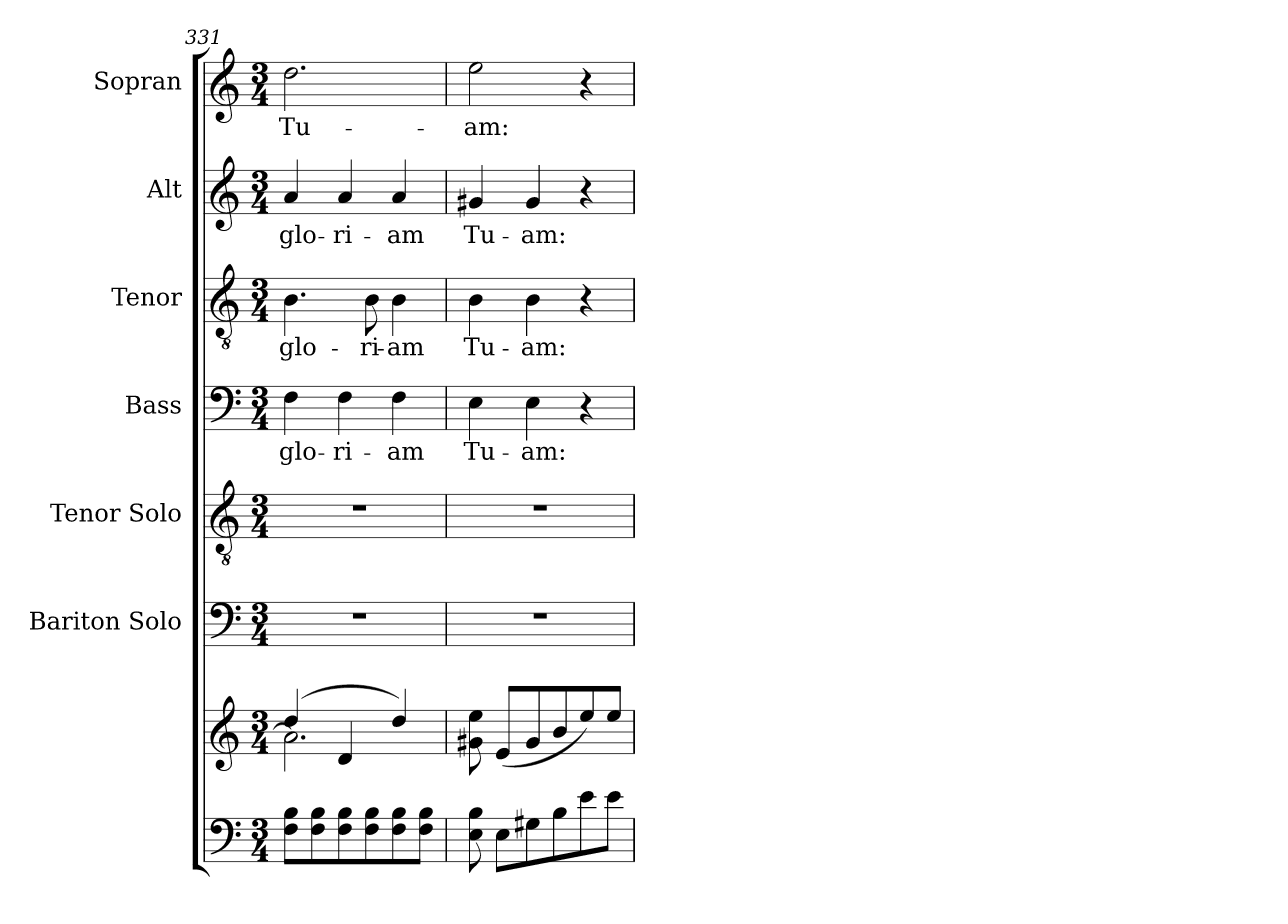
**kern	**kern	**kern	**kern	**kern	**text	**kern	**text	**kern	**text	**kern	**text
*part7	*part7	*part6	*part5	*part4	*part4	*part3	*part3	*part2	*part2	*part1	*part1
*staff8	*staff7	*staff6	*staff5	*staff4	*staff4	*staff3	*staff3	*staff2	*staff2	*staff1	*staff1
*	*	*I"Bariton Solo	*I"Tenor Solo	*I"Bass	*	*I"Tenor	*	*I"Alt	*	*I"Sopran	*
*	*	*	*	*I'B.	*	*I'T.	*	*I'A.	*	*I'S.	*
*clefF4	*clefG2	*clefF4	*clefGv2	*clefF4	*	*clefGv2	*	*clefG2	*	*clefG2	*
*k[]	*k[]	*k[]	*k[]	*k[]	*	*k[]	*	*k[]	*	*k[]	*
*C:	*C:	*C:	*C:	*C:	*	*C:	*	*C:	*	*C:	*
*M3/4	*M3/4	*M3/4	*M3/4	*M3/4	*	*M3/4	*	*M3/4	*	*M3/4	*
=331	=331	=331	=331	=331	=331	=331	=331	=331	=331	=331	=331
*	*^	*	*	*	*	*	*	*	*	*	*
!	!	!	!	!	!	!LO:LY:b	!	!LO:LY:b	!	!LO:LY:b	!	!LO:LY:b
8F\ 8B\L	(4dd/	2.a\]	2.r	2.r	4F\	glo-	4.B\	glo-	4a/	glo-	2.dd\	Tu-
8F\ 8B\	.	.	.	.	.	.	.	.	.	.	.	.
!	!	!	!	!	!	!LO:LY:b	!	!	!	!LO:LY:b	!	!
8F\ 8B\	4d/	.	.	.	4F\	-ri-	.	.	4a/	-ri-	.	.
!	!	!	!	!	!	!	!	!LO:LY:b	!	!	!	!
8F\ 8B\	.	.	.	.	.	.	8B\	-ri-	.	.	.	.
!	!	!	!	!	!	!LO:LY:b	!	!LO:LY:b	!	!LO:LY:b	!	!
8F\ 8B\	4dd/)	.	.	.	4F\	-am	4B\	-am	4a/	-am	.	.
8F\ 8B\J	.	.	.	.	.	.	.	.	.	.	.	.
*	*v	*v	*	*	*	*	*	*	*	*	*	*
=332	=332	=332	=332	=332	=332	=332	=332	=332	=332	=332	=332
!	!	!	!	!	!LO:LY:b	!	!LO:LY:b	!	!LO:LY:b	!	!LO:LY:b
8E\ 8B\	8g#X\ 8ee\	2.r	2.r	4E\	Tu-	4B\	Tu-	4g#X/	Tu-	2ee\	-am:
8E\L	(<8e/L	.	.	.	.	.	.	.	.	.	.
!	!	!	!	!	!LO:LY:b	!	!LO:LY:b	!	!LO:LY:b	!	!
8G#X\	8g#/	.	.	4E\	-am:	4B\	-am:	4g#/	-am:	.	.
8B\	8b/	.	.	.	.	.	.	.	.	.	.
8e\	8ee/)	.	.	4r	.	4r	.	4r	.	4r	.
8e\J	8ee/J	.	.	.	.	.	.	.	.	.	.
=	=	=	=	=	=	=	=	=	=	=	=
*-	*-	*-	*-	*-	*-	*-	*-	*-	*-	*-	*-
